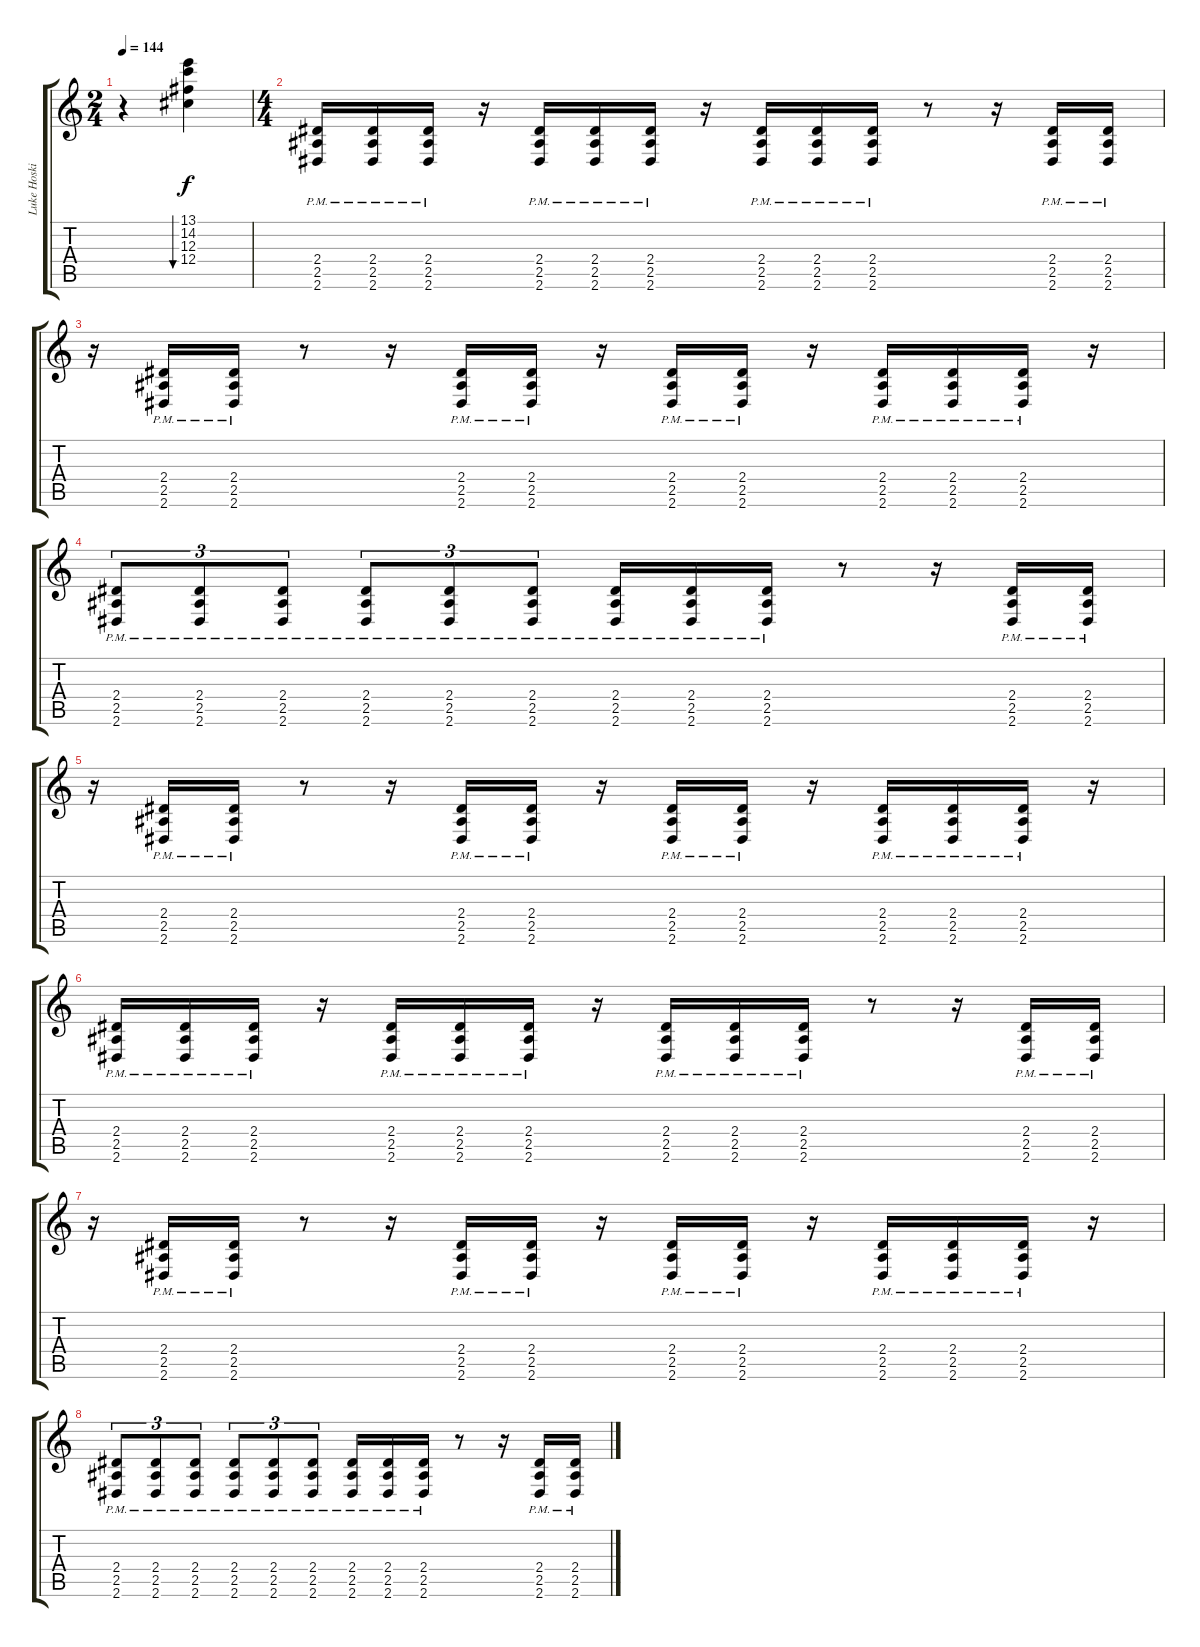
\track ("Luke Hoskin" "Luke Hoski") {instrument distortionguitar}
\staff {score tabs}
\tuning (Eb4 Bb3 Gb3 Db3 Ab2 Db2) {hide}
\ts (2 4)
\tempo 144
\clef g2
\ks c
r.4{dy f} (13.1 14.2 12.3 12.4).4{bu 480} |
\ts (4 4)
(2.4{pm} 2.5{pm} 2.6{pm}).16 (2.4{pm} 2.5{pm} 2.6{pm}).16 (2.4{pm} 2.5{pm} 2.6{pm}).16 r.16 (2.4{pm} 2.5{pm} 2.6{pm}).16 (2.4{pm} 2.5{pm} 2.6{pm}).16 (2.4{pm} 2.5{pm} 2.6{pm}).16 r.16 (2.4{pm} 2.5{pm} 2.6{pm}).16 (2.4{pm} 2.5{pm} 2.6{pm}).16 (2.4{pm} 2.5{pm} 2.6{pm}).16 r.8 r.16 (2.4{pm} 2.5{pm} 2.6{pm}).16 (2.4{pm} 2.5{pm} 2.6{pm}).16 |
r.16 (2.4{pm} 2.5{pm} 2.6{pm}).16 (2.4{pm} 2.5{pm} 2.6{pm}).16 r.8 r.16 (2.4{pm} 2.5{pm} 2.6{pm}).16 (2.4{pm} 2.5{pm} 2.6{pm}).16 r.16 (2.4{pm} 2.5{pm} 2.6{pm}).16 (2.4{pm} 2.5{pm} 2.6{pm}).16 r.16 (2.4{pm} 2.5{pm} 2.6{pm}).16 (2.4{pm} 2.5{pm} 2.6{pm}).16 (2.4{pm} 2.5{pm} 2.6{pm}).16 r.16 |
(2.4{pm} 2.5{pm} 2.6{pm}).8{tu (3 2)} (2.4{pm} 2.5{pm} 2.6{pm}).8{tu (3 2)} (2.4{pm} 2.5{pm} 2.6{pm}).8{tu (3 2)} (2.4{pm} 2.5{pm} 2.6{pm}).8{tu (3 2)} (2.4{pm} 2.5{pm} 2.6{pm}).8{tu (3 2)} (2.4{pm} 2.5{pm} 2.6{pm}).8{tu (3 2)} (2.4{pm} 2.5{pm} 2.6{pm}).16 (2.4{pm} 2.5{pm} 2.6{pm}).16 (2.4{pm} 2.5{pm} 2.6{pm}).16 r.8 r.16 (2.4{pm} 2.5{pm} 2.6{pm}).16 (2.4{pm} 2.5{pm} 2.6{pm}).16 |
r.16 (2.4{pm} 2.5{pm} 2.6{pm}).16 (2.4{pm} 2.5{pm} 2.6{pm}).16 r.8 r.16 (2.4{pm} 2.5{pm} 2.6{pm}).16 (2.4{pm} 2.5{pm} 2.6{pm}).16 r.16 (2.4{pm} 2.5{pm} 2.6{pm}).16 (2.4{pm} 2.5{pm} 2.6{pm}).16 r.16 (2.4{pm} 2.5{pm} 2.6{pm}).16 (2.4{pm} 2.5{pm} 2.6{pm}).16 (2.4{pm} 2.5{pm} 2.6{pm}).16 r.16 |
(2.4{pm} 2.5{pm} 2.6{pm}).16 (2.4{pm} 2.5{pm} 2.6{pm}).16 (2.4{pm} 2.5{pm} 2.6{pm}).16 r.16 (2.4{pm} 2.5{pm} 2.6{pm}).16 (2.4{pm} 2.5{pm} 2.6{pm}).16 (2.4{pm} 2.5{pm} 2.6{pm}).16 r.16 (2.4{pm} 2.5{pm} 2.6{pm}).16 (2.4{pm} 2.5{pm} 2.6{pm}).16 (2.4{pm} 2.5{pm} 2.6{pm}).16 r.8 r.16 (2.4{pm} 2.5{pm} 2.6{pm}).16 (2.4{pm} 2.5{pm} 2.6{pm}).16 |
r.16 (2.4{pm} 2.5{pm} 2.6{pm}).16 (2.4{pm} 2.5{pm} 2.6{pm}).16 r.8 r.16 (2.4{pm} 2.5{pm} 2.6{pm}).16 (2.4{pm} 2.5{pm} 2.6{pm}).16 r.16 (2.4{pm} 2.5{pm} 2.6{pm}).16 (2.4{pm} 2.5{pm} 2.6{pm}).16 r.16 (2.4{pm} 2.5{pm} 2.6{pm}).16 (2.4{pm} 2.5{pm} 2.6{pm}).16 (2.4{pm} 2.5{pm} 2.6{pm}).16 r.16 |
(2.4{pm} 2.5{pm} 2.6{pm}).8{tu (3 2)} (2.4{pm} 2.5{pm} 2.6{pm}).8{tu (3 2)} (2.4{pm} 2.5{pm} 2.6{pm}).8{tu (3 2)} (2.4{pm} 2.5{pm} 2.6{pm}).8{tu (3 2)} (2.4{pm} 2.5{pm} 2.6{pm}).8{tu (3 2)} (2.4{pm} 2.5{pm} 2.6{pm}).8{tu (3 2)} (2.4{pm} 2.5{pm} 2.6{pm}).16 (2.4{pm} 2.5{pm} 2.6{pm}).16 (2.4{pm} 2.5{pm} 2.6{pm}).16 r.8 r.16 (2.4{pm} 2.5{pm} 2.6{pm}).16 (2.4{pm} 2.5{pm} 2.6{pm}).16
